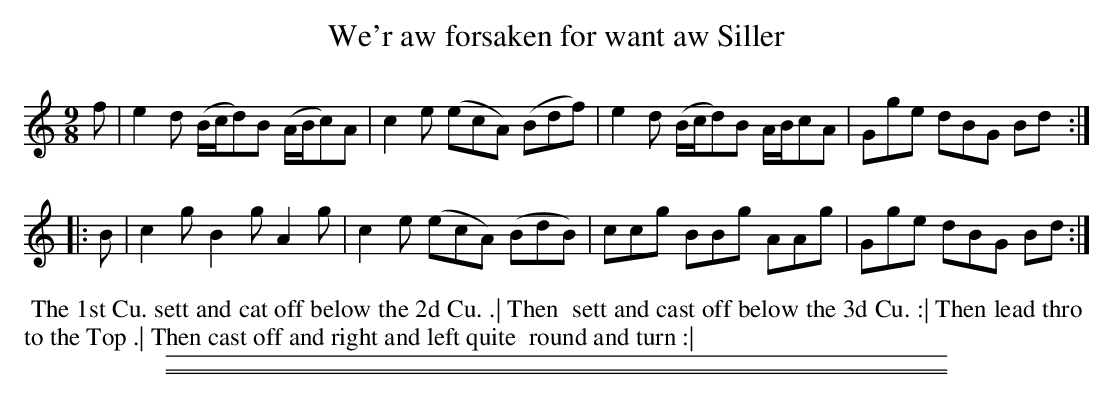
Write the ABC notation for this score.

X:1
T: We'r aw forsaken for want aw Siller
M: 9/8
L: 1/8
K: Am
   f | e2d (B/c/d)B (A/B/c)A | c2e (ecA) (Bdf) | e2d (B/c/d)B A/B/cA | Gge dBG Bd :|
|: B | c2g  B2g      A2g     | c2e (ecA) (BdB) | ccg  BBg     AAg    | Gge dBG Bd :|
